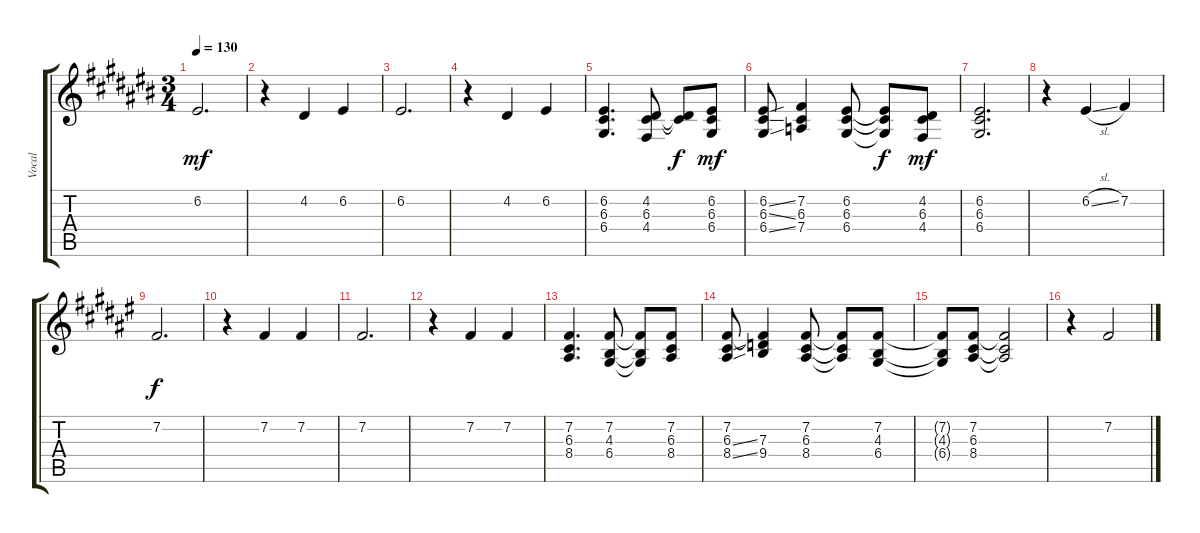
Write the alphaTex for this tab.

\track ("Vocal" "Vocal") {instrument tenorsax}
\staff {score tabs}
\tuning (E4 B3 G3 D3 A2 E2) {hide}
\ts (3 4)
\tempo 130
\clef g2
\ks c#
6.2.2{d dy mf} |
r.4 4.2.4 6.2.4 |
6.2.2{d} |
r.4 4.2.4 6.2.4 |
(6.2 6.3 6.4).4{d} (4.2 6.3 4.4).8 (4.2{t} 6.3{t}).8{dy f} (6.2 6.3 6.4).8{dy mf} |
(6.2{ss} 6.3{ss} 6.4{ss}).8 (7.2 6.3 7.4).4 (6.2 6.3 6.4).8 (6.2{t} 6.3{t} 6.4{t}).8{dy f} (4.2 6.3 4.4).8{dy mf} |
(6.2 6.3 6.4).2{d} |
r.4 6.2{sl}.4 7.2.4 |
\ks f#
7.2.2{d dy f} |
r.4 7.2.4 7.2.4 |
7.2.2{d} |
r.4 7.2.4 7.2.4 |
(7.2 6.3 8.4).4{d} (7.2 4.3 6.4).8 (7.2{t} 4.3{t} 6.4{t}).8 (7.2 6.3 8.4).8 |
(7.2 6.3{ss} 8.4{ss}).8 (7.2{t} 7.3 9.4).4 (7.2 6.3 8.4).8 (7.2{t} 6.3{t} 8.4{t}).8 (7.2 4.3 6.4).8 |
(7.2{t} 4.3{t} 6.4{t}).8 (7.2 6.3 8.4).8 (7.2{t} 6.3{t} 8.4{t}).2 |
r.4 7.2.2
